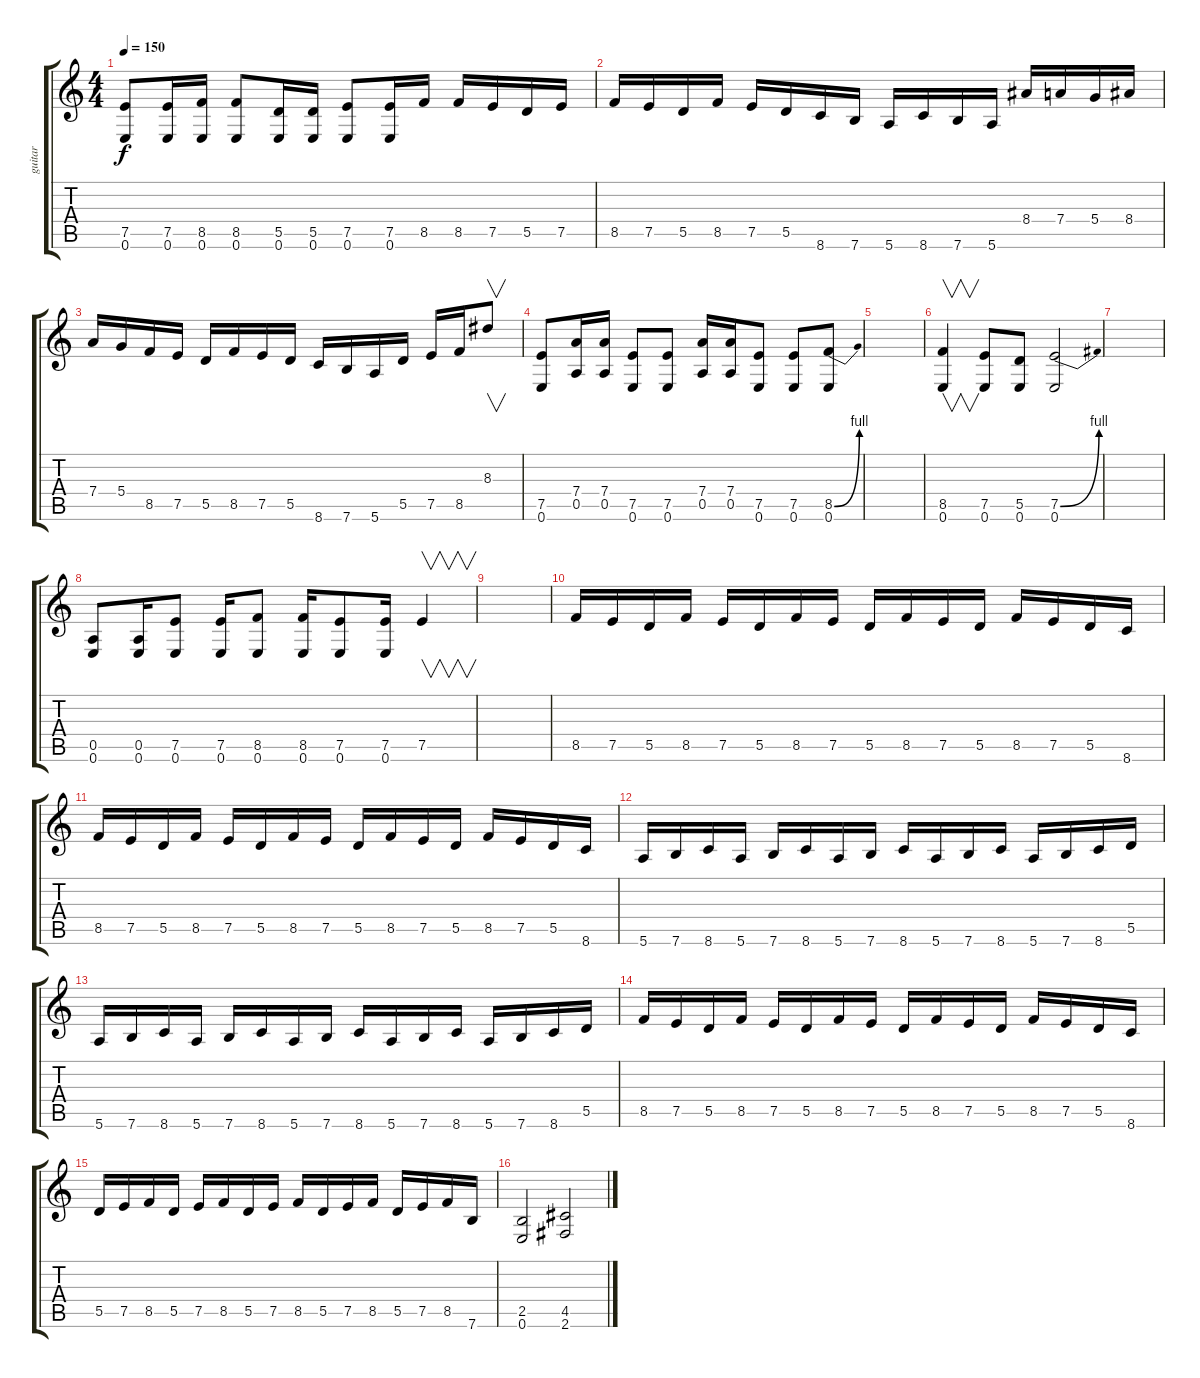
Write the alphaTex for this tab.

\track ("guitar" "guitar") {instrument distortionguitar}
\staff {score tabs}
\tuning (E4 B3 G3 D3 A2 E2) {hide}
\ts (4 4)
\tempo 150
\clef g2
\ks c
(7.5 0.6).8{dy f} (7.5 0.6).16 (8.5 0.6).16 (8.5 0.6).8 (5.5 0.6).16 (5.5 0.6).16 (7.5 0.6).8 (7.5 0.6).16 8.5.16 8.5.16 7.5.16 5.5.16 7.5.16 |
8.5.16 7.5.16 5.5.16 8.5.16 7.5.16 5.5.16 8.6.16 7.6.16 5.6.16 8.6.16 7.6.16 5.6.16 8.4.16 7.4.16 5.4.16 8.4.16 |
7.4.16 5.4.16 8.5.16 7.5.16 5.5.16 8.5.16 7.5.16 5.5.16 8.6.16 7.6.16 5.6.16 5.5.16 7.5.16 8.5.16 8.3.8{v} |
(7.5 0.6).8 (7.4 0.5).16 (7.4 0.5).16 (7.5 0.6).8 (7.5 0.6).8 (7.4 0.5).16 (7.4 0.5).16 (7.5 0.6).8 (7.5 0.6).8 (8.5{be (bend 0 0 60 4)} 0.6).8 |
|
(8.5 0.6).4{v} (7.5 0.6).8 (5.5 0.6).8 (7.5{be (bend 0 0 60 4)} 0.6).2 |
|
(0.5 0.6).8 (0.5 0.6).16 (7.5 0.6).8 (7.5 0.6).16 (8.5 0.6).8 (8.5 0.6).16 (7.5 0.6).8 (7.5 0.6).16 7.5.4{v} |
|
8.5.16 7.5.16 5.5.16 8.5.16 7.5.16 5.5.16 8.5.16 7.5.16 5.5.16 8.5.16 7.5.16 5.5.16 8.5.16 7.5.16 5.5.16 8.6.16 |
8.5.16 7.5.16 5.5.16 8.5.16 7.5.16 5.5.16 8.5.16 7.5.16 5.5.16 8.5.16 7.5.16 5.5.16 8.5.16 7.5.16 5.5.16 8.6.16 |
5.6.16 7.6.16 8.6.16 5.6.16 7.6.16 8.6.16 5.6.16 7.6.16 8.6.16 5.6.16 7.6.16 8.6.16 5.6.16 7.6.16 8.6.16 5.5.16 |
5.6.16 7.6.16 8.6.16 5.6.16 7.6.16 8.6.16 5.6.16 7.6.16 8.6.16 5.6.16 7.6.16 8.6.16 5.6.16 7.6.16 8.6.16 5.5.16 |
8.5.16 7.5.16 5.5.16 8.5.16 7.5.16 5.5.16 8.5.16 7.5.16 5.5.16 8.5.16 7.5.16 5.5.16 8.5.16 7.5.16 5.5.16 8.6.16 |
5.5.16 7.5.16 8.5.16 5.5.16 7.5.16 8.5.16 5.5.16 7.5.16 8.5.16 5.5.16 7.5.16 8.5.16 5.5.16 7.5.16 8.5.16 7.6.16 |
(2.5 0.6).2 (4.5 2.6).2
